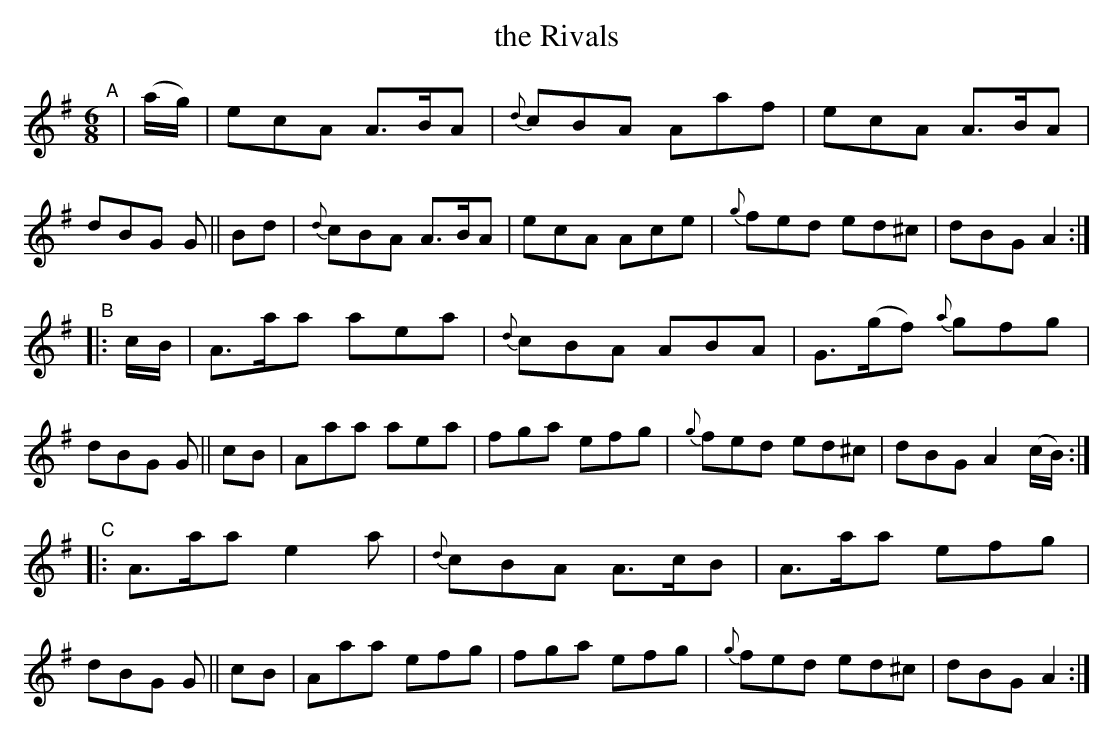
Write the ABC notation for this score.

X:1
T: the Rivals
M: 6/8
L: 1/8
K: Ador
"^A"[|] \
| (a/g/) |  ecA A>BA | {d}cBA Aaf |    ecA A>BA | dBG G \
||  Bd | {d}cBA A>BA |    ecA Ace | {g}fed ed^c | dBG A2 :|
"^B"\
|: c/B/ | A>aa aea | {d}cBA ABA | G>(gf) {a}gfg  | dBG G \
||  cB  | Aaa  aea |    fga efg | {g}fed ed^c | dBG A2 (c/B/) :|
"^C"\
|: A>aa e2a | {d}cBA A>cB | A>aa efg | dBG G \
|| cB | Aaa efg | fga efg | {g}fed ed^c | dBG A2 :|
